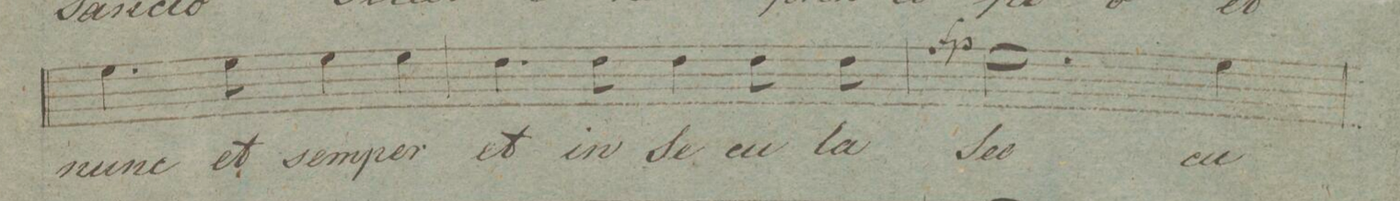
**kern	**text	**dynam
*I"Alto.	*	*
*clefC3	*	*
*k[]	*	*
*met(c|)	*	*
*M2/2	*	*
4.f\	nunc	.
8f\	et	.
4f\	sem-	.
4f\	-per	.
=81	=81	=81
4.e\	et	.
8e\	in	.
4e\	Sæ-	.
8e\	-cu-	.
8e\	-la	.
=82	=82	=82
2.f\	Sæ-	fp
4f\	-cu-	.
=83	=83	=83
*-	*-	*-
